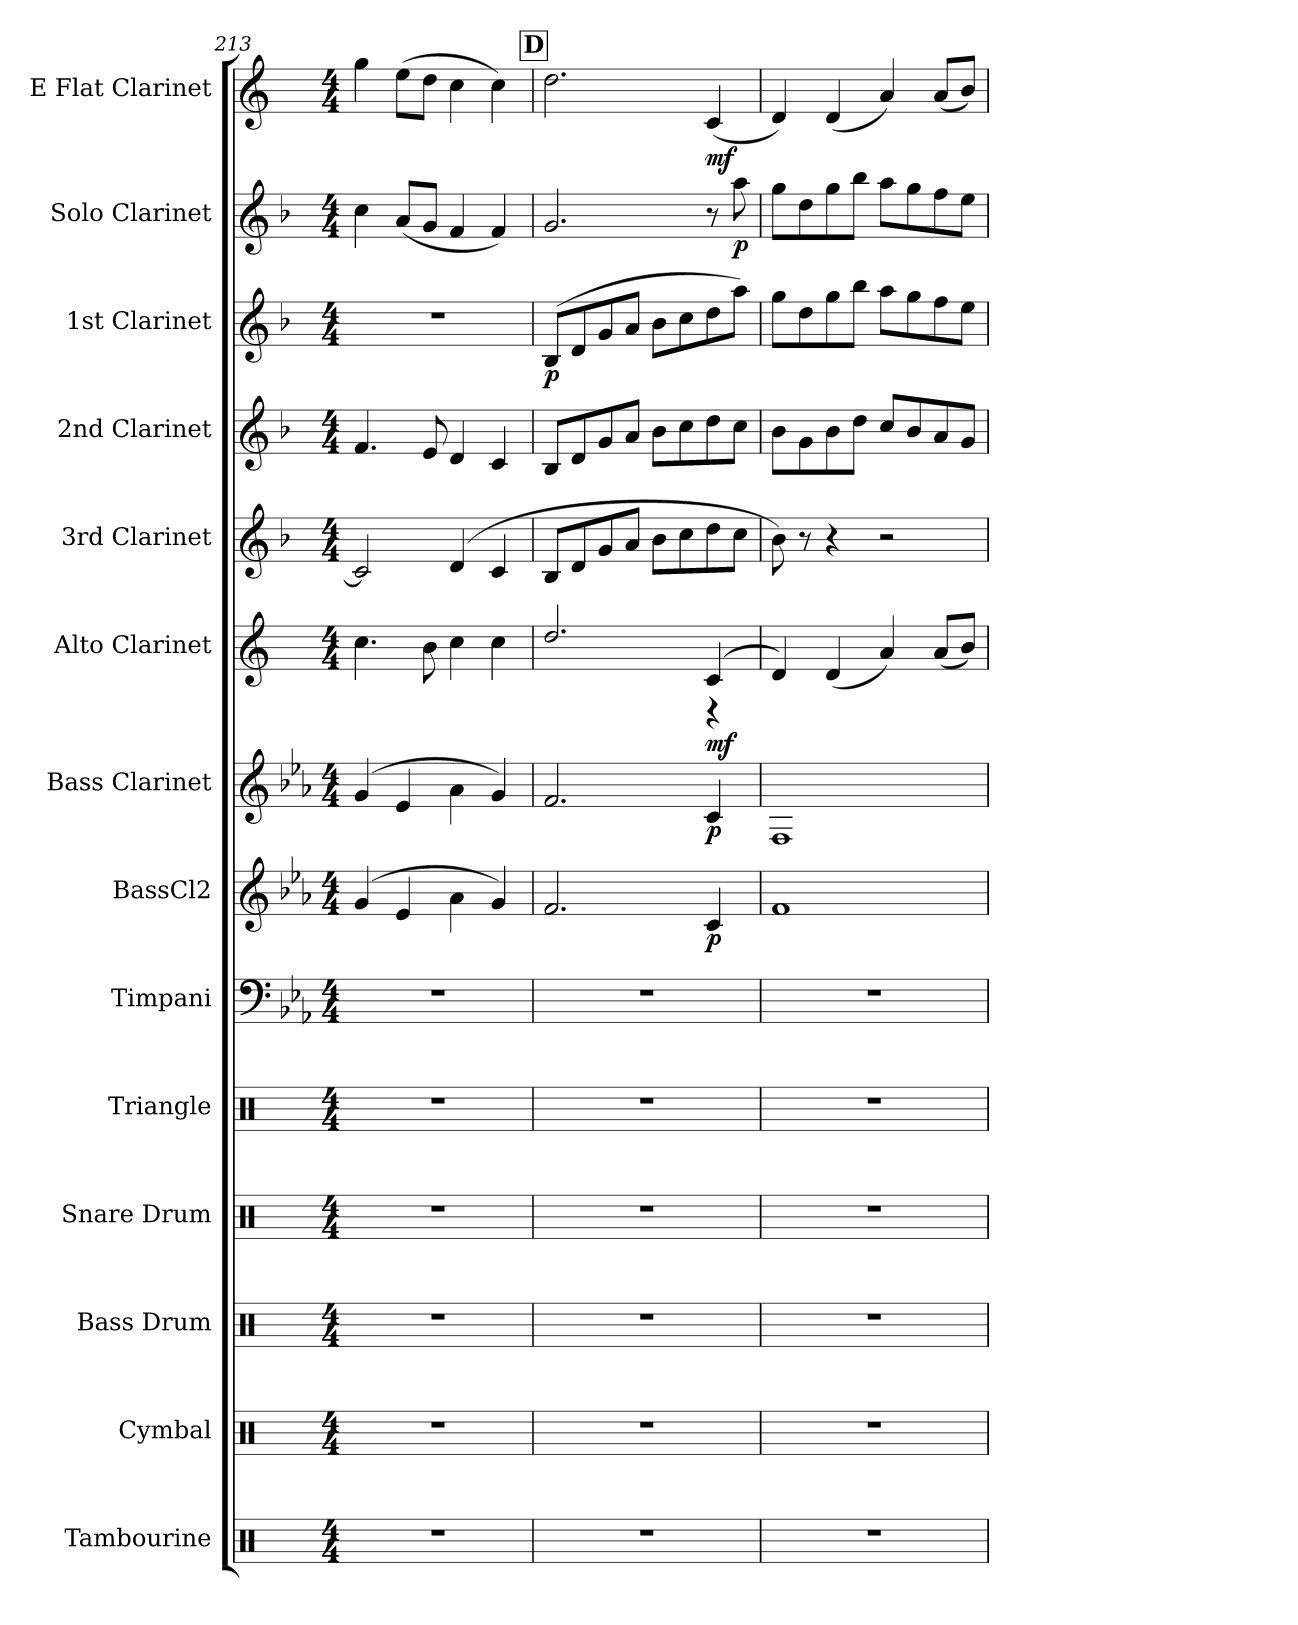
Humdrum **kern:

**kern	**kern	**kern	**kern	**kern	**kern	**kern	**dynam	**kern	**dynam	**kern	**dynam	**kern	**kern	**kern	**dynam	**kern	**dynam	**kern	**dynam
*part14	*part13	*part12	*part11	*part10	*part9	*part8	*part8	*part7	*part7	*part6	*part6	*part5	*part4	*part3	*part3	*part2	*part2	*part1	*part1
*staff14	*staff13	*staff12	*staff11	*staff10	*staff9	*staff8	*staff8	*staff7	*staff7	*staff6	*staff6	*staff5	*staff4	*staff3	*staff3	*staff2	*staff2	*staff1	*staff1
*I"Tambourine	*I"Cymbal	*I"Bass Drum	*I"Snare Drum	*I"Triangle	*I"Timpani	*I"BassCl2	*	*I"Bass Clarinet	*	*I"Alto Clarinet	*	*I"3rd Clarinet	*I"2nd Clarinet	*I"1st Clarinet	*	*I"Solo Clarinet	*	*I"E Flat Clarinet	*
*I'Tamb.	*I'Cym.	*I'B. Dr.	*I'Sn. Dr.	*I'Trgl.	*I'Timp.	*I'B. Cl2	*	*I'B. Cl.	*	*I'A. Cl.	*	*I'3rdCl.	*I'2nd Cl.	*I'1stCl.	*	*I'SoloCl.	*	*	*
*clefX	*clefX	*clefX	*clefX	*clefX	*clefF4	*clefG2	*	*clefG2	*	*clefG2	*	*clefG2	*clefG2	*clefG2	*	*clefG2	*	*clefG2	*
*	*	*	*	*	*	*ITrd8c14	*	*ITrd8c14	*	*ITrd5c9	*	*ITrd1c2	*ITrd1c2	*ITrd1c2	*	*ITrd1c2	*	*ITrd-2c-3	*
*k[]	*k[]	*k[]	*k[]	*k[]	*k[b-e-a-]	*k[b-e-a-]	*	*k[b-e-a-]	*	*k[b-e-a-]	*	*k[b-e-a-]	*k[b-e-a-]	*k[b-e-a-]	*	*k[b-e-a-]	*	*k[b-e-a-]	*
*M4/4	*M4/4	*M4/4	*M4/4	*M4/4	*M4/4	*M4/4	*	*M4/4	*	*M4/4	*	*M4/4	*M4/4	*M4/4	*	*M4/4	*	*M4/4	*
=213	=213	=213	=213	=213	=213	=213	=213	=213	=213	=213	=213	=213	=213	=213	=213	=213	=213	=213	=213
1r	1r	1r	1r	1r	1r	(4G/	.	(4G/	.	4.e-\	.	2B-/]	4.e-/	1r	.	4b-\	.	4bb-\	.
.	.	.	.	.	.	4E-/	.	4E-/	.	.	.	.	.	.	.	(8g/L	.	(8gg\L	.
.	.	.	.	.	.	.	.	.	.	8d\	.	.	8d/	.	.	8f/J	.	8ff\J	.
.	.	.	.	.	.	4A-\	.	4A-\	.	4e-\	.	(4c/	4c/	.	.	4e-/	.	4ee-\	.
.	.	.	.	.	.	4G/)	.	4G/)	.	4e-\	.	4B-/	4B-/	.	.	4e-/)	.	4ee-\)	.
!!LO:REH:place=s1:a:B:fs=12.9857:t=D
=214	=214	=214	=214	=214	=214	=214	=214	=214	=214	=214	=214	=214	=214	=214	=214	=214	=214	=214	=214
*	*	*	*	*	*	*	*	*	*	*^	*	*	*	*	*	*	*	*	*
!	!	!	!	!	!	!	!	!	!	!	!	!	!	!	!	!LO:DY:b	!	!	!	!
1r	1r	1r	1r	1r	1r	2.F/	.	2.F/	.	2.f/	2.ryy	.	8A-/L	8A-/L	(8A-/L	p	2.f/	.	2.ff\	.
.	.	.	.	.	.	.	.	.	.	.	.	.	8c/	8c/	8c/	.	.	.	.	.
.	.	.	.	.	.	.	.	.	.	.	.	.	8f/	8f/	8f/	.	.	.	.	.
.	.	.	.	.	.	.	.	.	.	.	.	.	8g/J	8g/J	8g/J	.	.	.	.	.
.	.	.	.	.	.	.	.	.	.	.	.	.	8a-\L	8a-\L	8a-\L	.	.	.	.	.
.	.	.	.	.	.	.	.	.	.	.	.	.	8b-\	8b-\	8b-\	.	.	.	.	.
!	!	!	!	!	!	!	!LO:DY:b	!	!LO:DY:b	!	!	!LO:DY:b	!	!	!	!	!	!	!	!LO:DY:b
.	.	.	.	.	.	4C/	p	4C/	p	(4E-/	4r	mf	8cc\	8cc\	8cc\	.	8r	.	(4e-/	mf
!	!	!	!	!	!	!	!	!	!	!	!	!	!	!	!	!	!	!LO:DY:b	!	!
.	.	.	.	.	.	.	.	.	.	.	.	.	8b-\J	8b-\J	8gg\J)	.	8gg\	p	.	.
*	*	*	*	*	*	*	*	*	*	*v	*v	*	*	*	*	*	*	*	*	*
=215	=215	=215	=215	=215	=215	=215	=215	=215	=215	=215	=215	=215	=215	=215	=215	=215	=215	=215	=215
1r	1r	1r	1r	1r	1r	1F	.	1FF	.	4F/)	.	8a-\)	8a-\L	8ff\L	.	8ff\L	.	4f/)	.
.	.	.	.	.	.	.	.	.	.	.	.	8r	8f\	8cc\	.	8cc\	.	.	.
.	.	.	.	.	.	.	.	.	.	(4F/	.	4r	8a-\	8ff\	.	8ff\	.	(4f/	.
.	.	.	.	.	.	.	.	.	.	.	.	.	8cc\J	8aa-\J	.	8aa-\J	.	.	.
.	.	.	.	.	.	.	.	.	.	4c/)	.	2r	8b-/L	8gg\L	.	8gg\L	.	4cc/)	.
.	.	.	.	.	.	.	.	.	.	.	.	.	8a-/	8ff\	.	8ff\	.	.	.
.	.	.	.	.	.	.	.	.	.	(8c/L	.	.	8g/	8ee-\	.	8ee-\	.	(8cc/L	.
.	.	.	.	.	.	.	.	.	.	8d/J)	.	.	8f/J	8dd\J	.	8dd\J	.	8dd/J)	.
=	=	=	=	=	=	=	=	=	=	=	=	=	=	=	=	=	=	=	=
*-	*-	*-	*-	*-	*-	*-	*-	*-	*-	*-	*-	*-	*-	*-	*-	*-	*-	*-	*-
